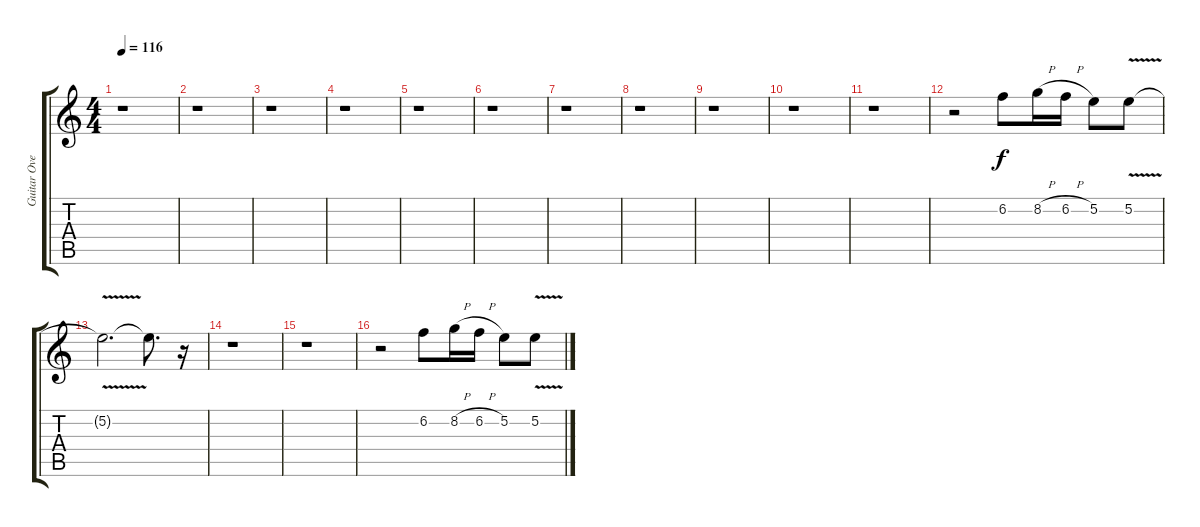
\track ("Guitar Overdubs" "Guitar Ove") {instrument distortionguitar}
\staff {score tabs}
\tuning (D4 B3 G3 D3 G2 D2) {hide}
\ts (4 4)
\tempo 116
\clef g2
\ks c
r.1{dy f instrument distortionguitar} |
r.1 |
r.1 |
r.1 |
r.1 |
r.1 |
r.1 |
r.1 |
r.1 |
r.1 |
r.1 |
r.2 6.2.8 8.2{h}.16 6.2{h}.16 5.2.8 5.2{v}.8 |
5.2{t}.2{d} 5.2{t}.8{d} r.16 |
r.1 |
r.1 |
r.2 6.2.8 8.2{h}.16 6.2{h}.16 5.2.8 5.2{v}.8
